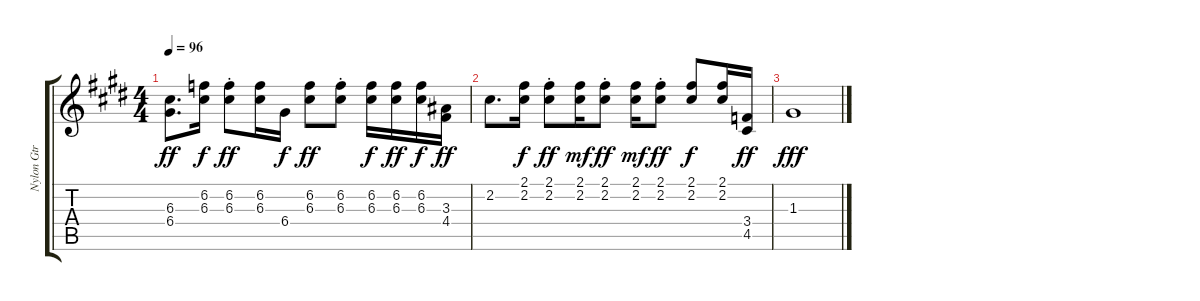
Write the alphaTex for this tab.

\track ("Nylon Gtr" "Nylon Gtr") {instrument acousticguitarnylon}
\staff {score tabs}
\tuning (E4 B3 G3 D3 A2 E2) {hide}
\ts (4 4)
\tempo 96
\clef g2
\ks e
(6.3 6.4).8{d dy ff} (6.2 6.3).16{dy f} (6.2{st} 6.3{st}).8{dy ff} (6.2 6.3).16 6.4.16{dy f} (6.2 6.3).8{dy ff} (6.2{st} 6.3{st}).8 (6.2 6.3).16{dy f} (6.2 6.3).16{dy ff} (6.2 6.3).16{dy f} (3.3 4.4).16{dy ff} |
2.2.8{d} (2.1 2.2).16{dy f} (2.1{st} 2.2{st}).8{dy ff} (2.1 2.2).16{dy mf} (2.1{st} 2.2{st}).8{dy ff} (2.1 2.2).16{dy mf} (2.1{st} 2.2{st}).8{dy ff} (2.1 2.2).8{dy f} (2.1 2.2).16 (3.4 4.5).16{dy ff} |
1.3.1{dy fff}
